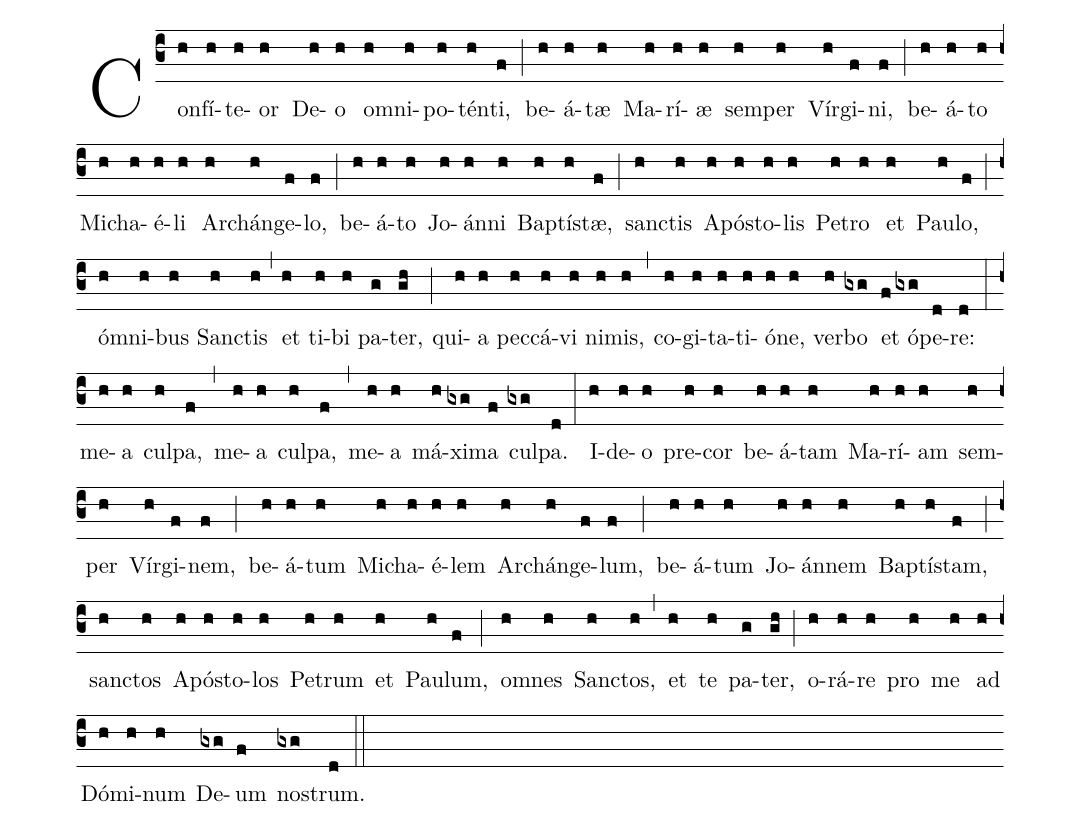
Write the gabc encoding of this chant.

%%
(c3) Con(h)fí(h)te(h)or(h) De(h)o(h) o(h)mni(h)po(h)tén(h)ti,(f) (;) be(h)á(h)tæ(h) Ma(h)rí(h)æ(h) sem(h)per(h) Vír(h)gi(f)ni,(f) (;) be(h)á(h)to(h) Mi(h)cha(h)é(h)li(h) Arch(h)án(h)ge(f)lo,(f) (;) be(h)á(h)to(h) Jo(h)án(h)ni(h) Bap(h)tí(h)stæ,(f) (;) san(h)ctis(h) A(h)pó(h)sto(h)lis(h) Pe(h)tro(h) et(h) Pau(h)lo,(f) (;) ó(h)mni(h)bus(h) San(h)ctis(h) (,) et(h) ti(h)bi(h) pa(g)ter,(gh) (;) qui(h)a(h) pec(h)cá(h)vi(h) ni(h)mis,(h) (,) co(h)gi(h)ta(h)ti(h)ó(h)ne,(h) ver(h)bo(gxg) et(f) ó(gxg)pe(d)re:(d) (:) me(h)a(h) cul(h)pa,(f) (,) me(h)a(h) cul(h)pa,(f) (,) me(h)a(h) má(h)xi(gxg)ma(f) cul(gxg)pa.(d) (:) I(h)de(h)o(h) pre(h)cor(h) be(h)á(h)tam(h) Ma(h)rí(h)am(h) sem(h)per(h) Vír(h)gi(f)nem,(f) (;) be(h)á(h)tum(h) Mi(h)cha(h)é(h)lem(h) Arch(h)án(h)ge(f)lum,(f) (;) be(h)á(h)tum(h) Jo(h)án(h)nem(h) Bap(h)tí(h)stam,(f) (;) san(h)ctos(h) A(h)pó(h)sto(h)los(h) Pe(h)trum(h) et(h) Pau(h)lum,(f) (;) o(h)mnes(h) San(h)ctos,(h) (,) et(h) te(h) pa(g)ter,(gh) (;) o(h)rá(h)re(h) pro(h) me(h) ad(h) Dó(h)mi(h)num(h) De(gxg)um(f) no(gxg)strum.(d) (::)
